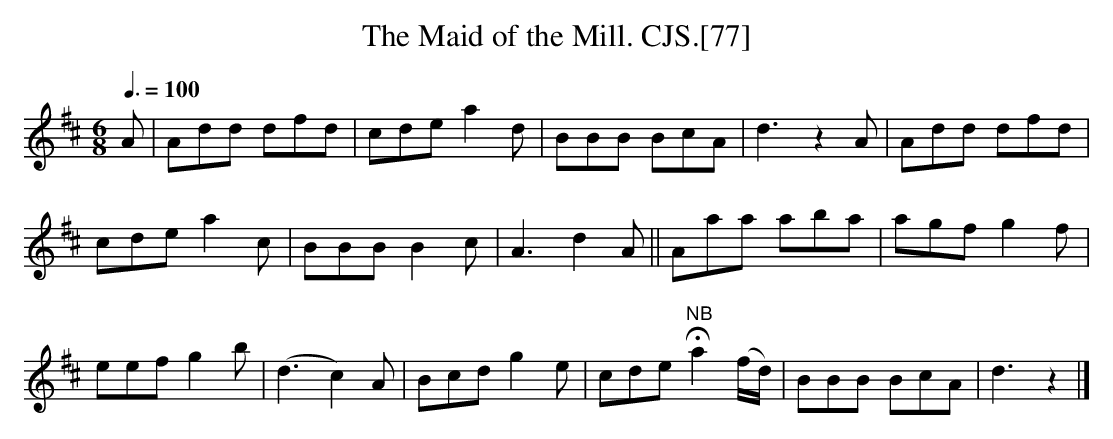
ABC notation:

X:1
T:Maid of the Mill. CJS.[77], The
M:6/8
L:1/8
Q:3/8=100
K:D
A|Add dfd|cde a2d|BBB BcA|d3 z2A|Add dfd|
cde a2c|BBB B2c|A3 d2A||Aaa aba|agf g2f|
eef g2b|(d3 c2)A|Bcd g2e|cde "NB"Ha2 (f/d/)|BBB BcA|d3 z2|]
